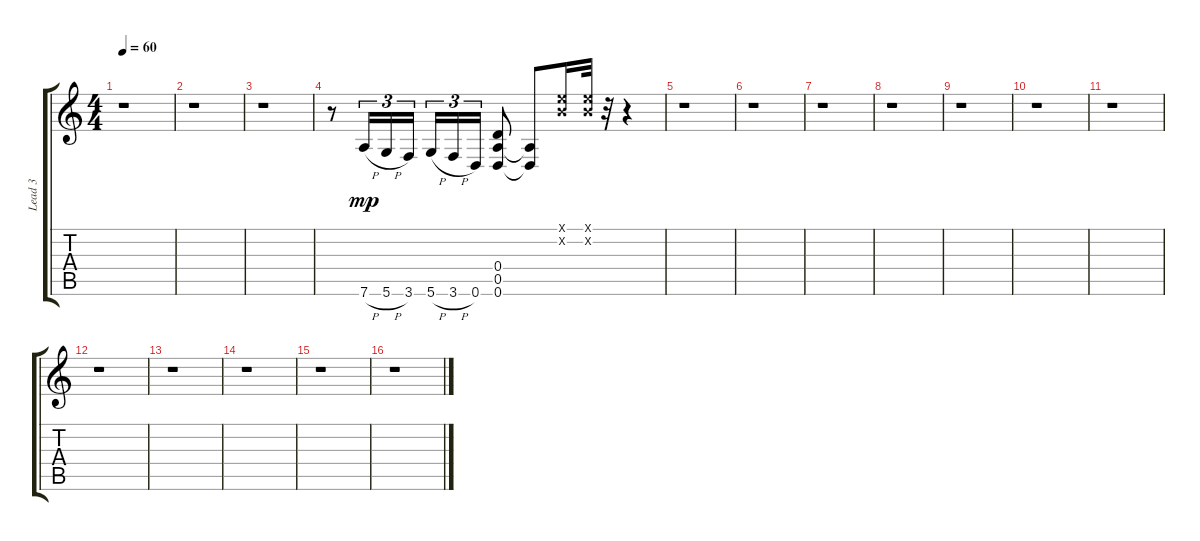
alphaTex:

\track ("Lead 3" "Lead 3") {instrument overdrivenguitar}
\staff {score tabs}
\tuning (E4 B3 G3 D3 A2 D2) {hide}
\ts (4 4)
\tempo 60
\clef g2
\ks c
r.1{dy f} |
r.1 |
r.1 |
r.8 7.6{h}.16{tu (3 2) dy mp} 5.6{h}.16{tu (3 2)} 3.6.16{tu (3 2)} 5.6{h}.16{tu (3 2)} 3.6{h}.16{tu (3 2)} 0.6.16{tu (3 2)} (0.4 0.5 0.6).8 (0.5{t} 0.6{t}).8 (0.1{x} 0.2{x}).16 (0.1{x} 0.2{x}).32 r.32 r.4 |
r.1 |
r.1 |
r.1 |
r.1 |
r.1 |
r.1 |
r.1 |
r.1 |
r.1 |
r.1 |
r.1 |
r.1
